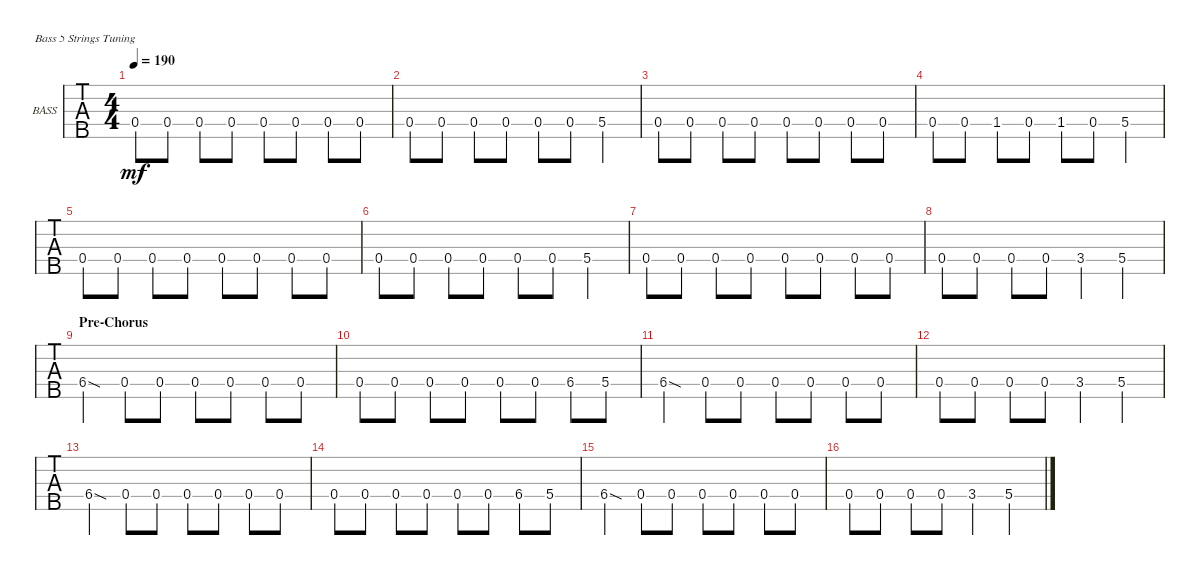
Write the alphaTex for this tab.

\defaultSystemsLayout 4
\bracketExtendMode groupsimilarinstruments
\firstSystemTrackNameOrientation horizontal
\otherSystemsTrackNameOrientation horizontal
\track ("Bass" "BASS") {instrument electricbassfinger}
\staff {tabs}
\tuning (G2 D2 A1 E1 B0)
\ts (4 4)
\tempo 190
\clef f4
\ks c
0.4.8{dy mf} 0.4.8 0.4.8 0.4.8 0.4.8 0.4.8 0.4.8 0.4.8 |
0.4.8 0.4.8 0.4.8 0.4.8 0.4.8 0.4.8 5.4.4 |
0.4.8 0.4.8 0.4.8 0.4.8 0.4.8 0.4.8 0.4.8 0.4.8 |
0.4.8 0.4.8 1.4.8 0.4.8 1.4.8 0.4.8 5.4.4 |
0.4.8 0.4.8 0.4.8 0.4.8 0.4.8 0.4.8 0.4.8 0.4.8 |
0.4.8 0.4.8 0.4.8 0.4.8 0.4.8 0.4.8 5.4.4 |
0.4.8 0.4.8 0.4.8 0.4.8 0.4.8 0.4.8 0.4.8 0.4.8 |
0.4.8 0.4.8 0.4.8 0.4.8 3.4.4 5.4.4 |
\section ("" "Pre-Chorus")
6.4{sod}.4 0.4.8 0.4.8 0.4.8 0.4.8 0.4.8 0.4.8 |
0.4.8 0.4.8 0.4.8 0.4.8 0.4.8 0.4.8 6.4.8 5.4.8 |
6.4{sod}.4 0.4.8 0.4.8 0.4.8 0.4.8 0.4.8 0.4.8 |
0.4.8 0.4.8 0.4.8 0.4.8 3.4.4 5.4.4 |
6.4{sod}.4 0.4.8 0.4.8 0.4.8 0.4.8 0.4.8 0.4.8 |
0.4.8 0.4.8 0.4.8 0.4.8 0.4.8 0.4.8 6.4.8 5.4.8 |
6.4{sod}.4 0.4.8 0.4.8 0.4.8 0.4.8 0.4.8 0.4.8 |
0.4.8 0.4.8 0.4.8 0.4.8 3.4.4 5.4.4
